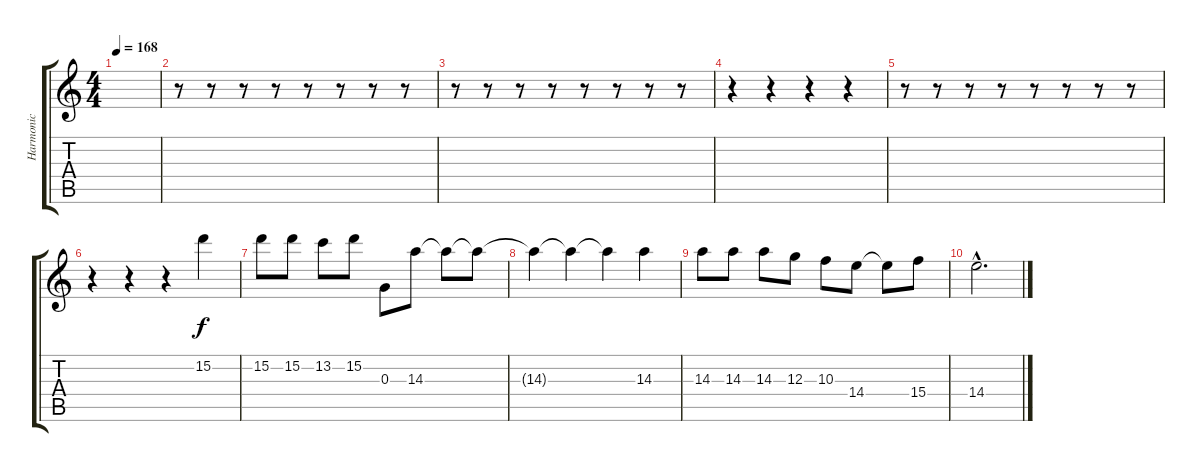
\track ("Harmonic" "Harmonic") {instrument distortionguitar}
\staff {score tabs}
\tuning (E4 B3 G3 D3 A2 D2) {hide}
\ts (4 4)
\tempo 168
\clef g2
\ks c
|
r.8 r.8 r.8 r.8 r.8 r.8 r.8 r.8 |
r.8 r.8 r.8 r.8 r.8 r.8 r.8 r.8 |
r.4 r.4 r.4 r.4 |
r.8 r.8 r.8 r.8 r.8 r.8 r.8 r.8 |
r.4 r.4 r.4 15.2.4 |
15.2.8 15.2.8 13.2.8 15.2.8 0.3.8 14.3.8 14.3{t}.8 14.3{t}.8 |
14.3{t}.4 14.3{t}.4 14.3{t}.4 14.3.4 |
14.3.8 14.3.8 14.3.8 12.3.8 10.3.8 14.4.8 14.4{t}.8 15.4.8 |
14.4{hac}.2{d}
